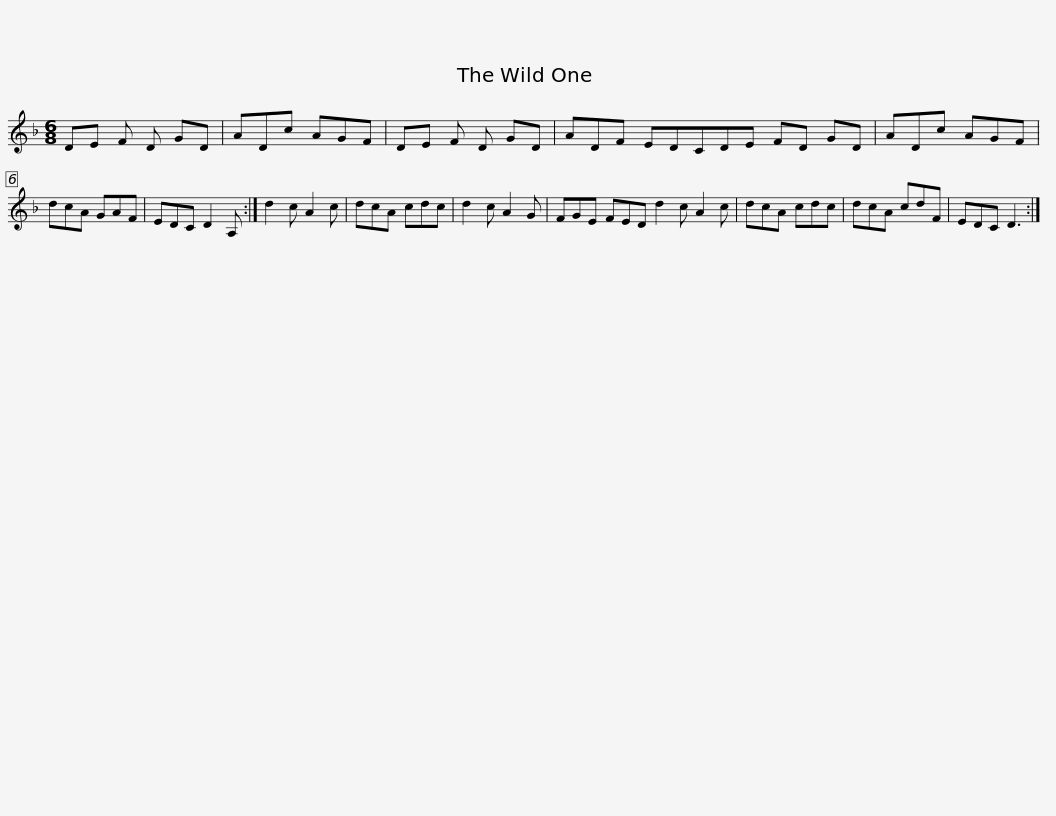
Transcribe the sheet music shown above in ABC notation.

X:1
L:1/8
M:6/8
I:linebreak $
K:Dmin
V:1 treble
V:1
 DE F D GD | ADc AGF | DE F D GD | ADF EDCDE FD GD | ADc AGF | %5
 dcA GAF |$ EDC D2 A, :| d2 c A2 c | dcA cdc | d2 c A2 G | %10
 FGE FED d2 c A2 c | dcA cdc | dcA cdF |$ EDC D3 :| %14
